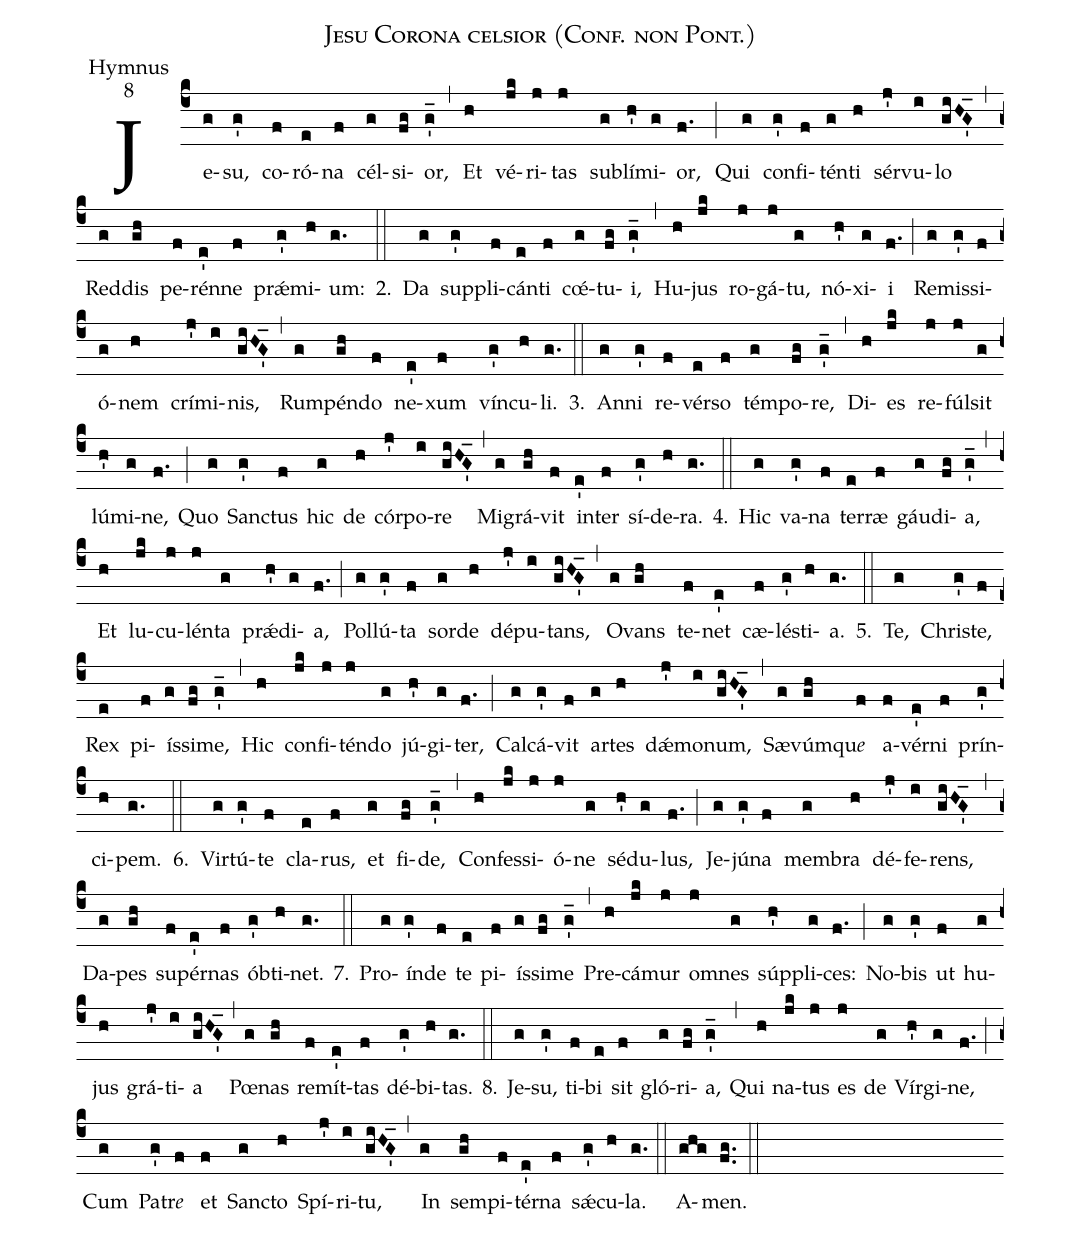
name:Jesu Corona celsior (Conf. non Pont.);
office-part:Hymnus;
mode:8;
%%
(c4)Je(g)su,(g') co(f)ró(e)na(f) cél(g)si(fg)or,(g_') (,)
Et(h) vé(jk)ri(j)tas(j) su(g)blí(h')mi(g)or,(f.) (;)
Qui(g) con(g')fi(f)tén(g)ti(h) sér(j')vu(i)lo(giHG'_) (,)
Red(g)dis(gh) pe(f)rén(e')ne(f) prǽ(g')mi(h)um:(g.)

2.(::) Da(g) sup(g')pli(f)cán(e)ti(f) cœ́(g)tu(fg)i,(g_') (,)
Hu(h)jus(jk) ro(j)gá(j)tu,(g) nó(h')xi(g)i(f.) (;)
Re(g)mis(g')si(f)ó(g)nem(h) crí(j')mi(i)nis,(giHG'_) (,)
Rum(g)pén(gh)do(f) ne(e')xum(f) vín(g')cu(h)li.(g.)

3.(::) An(g)ni(g') re(f)vér(e)so(f) tém(g)po(fg)re,(g_') (,)
Di(h)es(jk) re(j)fúl(j)sit(g) lú(h')mi(g)ne,(f.) (;)
Quo(g) San(g')ctus(f) hic(g) de(h) cór(j')po(i)re(giHG'_) (,)
Mi(g)grá(gh)vit(f) in(e')ter(f) sí(g')de(h)ra.(g.)

4.(::) Hic(g) va(g')na(f) ter(e)ræ(f) gáu(g)di(fg)a,(g_') (,)
Et(h) lu(jk)cu(j)lén(j)ta(g) prǽ(h')di(g)a,(f.) (;)
Pol(g)lú(g')ta(f) sor(g)de(h) dé(j')pu(i)tans,(giHG'_) (,)
O(g)vans(gh) te(f)net(e') cæ(f)lé(g')sti(h)a.(g.)

5.(::) Te,(g) Chri(g')ste,(f) Rex(e) pi(f)ís(g)si(fg)me,(g_') (,)
Hic(h) con(jk)fi(j)tén(j)do(g) jú(h')gi(g)ter,(f.) (;)
Cal(g)cá(g')vit(f) ar(g)tes(h) dǽ(j')mo(i)num,(giHG'_) (,)
Sæ(g)vúm(gh)qu<i>e</i>(f) a(f)vér(e')ni(f) prín(g')ci(h)pem.(g.)

6.(::) Vir(g)tú(g')te(f) cla(e)rus,(f) et(g) fi(fg)de,(g_') (,)
Con(h)fes(jk)si(j)ó(j)ne(g) sé(h')du(g)lus,(f.) (;)
Je(g)jú(g')na(f) mem(g)bra(h) dé(j')fe(i)rens,(giHG'_) (,)
Da(g)pes(gh) su(f)pér(e')nas(f) ób(g')ti(h)net.(g.)

7.(::) Pro(g)ín(g')de(f) te(e) pi(f)ís(g)si(fg)me(g_') (,)
Pre(h)cá(jk)mur(j) om(j)nes(g) súp(h')pli(g)ces:(f.) (;)
No(g)bis(g') ut(f) hu(g)jus(h) grá(j')ti(i)a(giHG'_) (,)
Pœ(g)nas(gh) re(f)mít(e')tas(f) dé(g')bi(h)tas.(g.)

8.(::) Je(g)su,(g') ti(f)bi(e) sit(f) gló(g)ri(fg)a,(g_') (,)
Qui(h) na(jk)tus(j) es(j) de(g) Vír(h')gi(g)ne,(f.) (;)
Cum(g) Pa(g')tr<i>e</i>(f) et(f) San(g)cto(h) Spí(j')ri(i)tu,(giHG'_) (,)
In(g) sem(gh)pi(f)tér(e')na(f) sǽ(g')cu(h)la.(g.) (::)
A(ghg)men.(fg..) (::)
